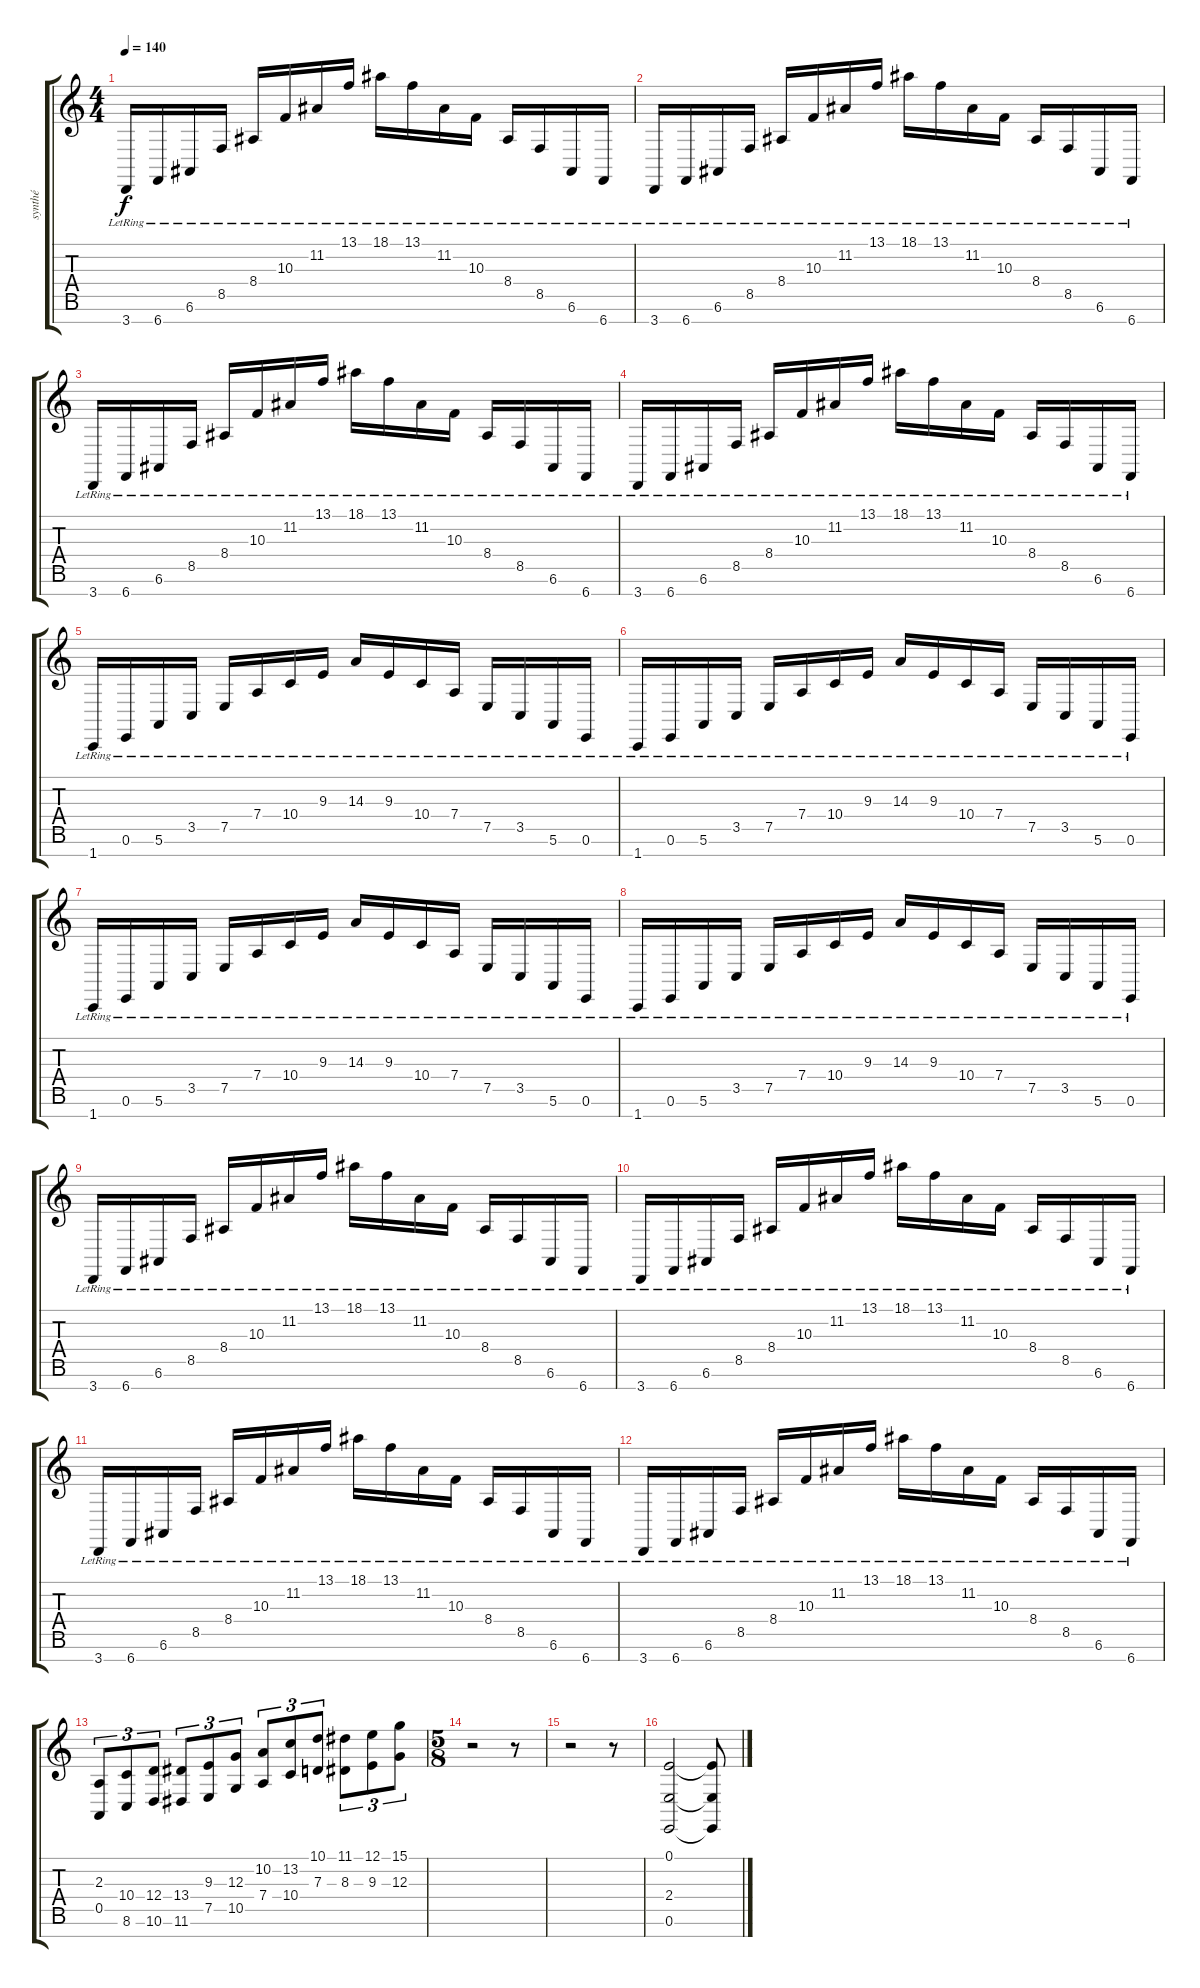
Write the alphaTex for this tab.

\track ("synthé" "synthé") {instrument acousticgrandpiano}
\staff {score tabs}
\tuning (E4 B3 G3 D3 A2 E2 B1) {hide}
\ts (4 4)
\tempo 140
\clef g2
\ks c
3.7{lr}.16{dy f} 6.7{lr}.16 6.6{lr}.16 8.5{lr}.16 8.4{lr}.16 10.3{lr}.16 11.2{lr}.16 13.1{lr}.16 18.1{lr}.16 13.1{lr}.16 11.2{lr}.16 10.3{lr}.16 8.4{lr}.16 8.5{lr}.16 6.6{lr}.16 6.7{lr}.16 |
3.7{lr}.16 6.7{lr}.16 6.6{lr}.16 8.5{lr}.16 8.4{lr}.16 10.3{lr}.16 11.2{lr}.16 13.1{lr}.16 18.1{lr}.16 13.1{lr}.16 11.2{lr}.16 10.3{lr}.16 8.4{lr}.16 8.5{lr}.16 6.6{lr}.16 6.7{lr}.16 |
3.7{lr}.16 6.7{lr}.16 6.6{lr}.16 8.5{lr}.16 8.4{lr}.16 10.3{lr}.16 11.2{lr}.16 13.1{lr}.16 18.1{lr}.16 13.1{lr}.16 11.2{lr}.16 10.3{lr}.16 8.4{lr}.16 8.5{lr}.16 6.6{lr}.16 6.7{lr}.16 |
3.7{lr}.16 6.7{lr}.16 6.6{lr}.16 8.5{lr}.16 8.4{lr}.16 10.3{lr}.16 11.2{lr}.16 13.1{lr}.16 18.1{lr}.16 13.1{lr}.16 11.2{lr}.16 10.3{lr}.16 8.4{lr}.16 8.5{lr}.16 6.6{lr}.16 6.7{lr}.16 |
1.7{lr}.16{volume 16} 0.6{lr}.16 5.6{lr}.16 3.5{lr}.16 7.5{lr}.16 7.4{lr}.16 10.4{lr}.16 9.3{lr}.16 14.3{lr}.16 9.3{lr}.16 10.4{lr}.16 7.4{lr}.16 7.5{lr}.16 3.5{lr}.16 5.6{lr}.16 0.6{lr}.16 |
1.7{lr}.16 0.6{lr}.16 5.6{lr}.16 3.5{lr}.16 7.5{lr}.16 7.4{lr}.16 10.4{lr}.16 9.3{lr}.16 14.3{lr}.16 9.3{lr}.16 10.4{lr}.16 7.4{lr}.16 7.5{lr}.16 3.5{lr}.16 5.6{lr}.16 0.6{lr}.16 |
1.7{lr}.16 0.6{lr}.16 5.6{lr}.16 3.5{lr}.16 7.5{lr}.16 7.4{lr}.16 10.4{lr}.16 9.3{lr}.16 14.3{lr}.16 9.3{lr}.16 10.4{lr}.16 7.4{lr}.16 7.5{lr}.16 3.5{lr}.16 5.6{lr}.16 0.6{lr}.16 |
1.7{lr}.16 0.6{lr}.16 5.6{lr}.16 3.5{lr}.16 7.5{lr}.16 7.4{lr}.16 10.4{lr}.16 9.3{lr}.16 14.3{lr}.16 9.3{lr}.16 10.4{lr}.16 7.4{lr}.16 7.5{lr}.16 3.5{lr}.16 5.6{lr}.16 0.6{lr}.16 |
3.7{lr}.16 6.7{lr}.16 6.6{lr}.16 8.5{lr}.16 8.4{lr}.16 10.3{lr}.16 11.2{lr}.16 13.1{lr}.16 18.1{lr}.16 13.1{lr}.16 11.2{lr}.16 10.3{lr}.16 8.4{lr}.16 8.5{lr}.16 6.6{lr}.16 6.7{lr}.16 |
3.7{lr}.16 6.7{lr}.16 6.6{lr}.16 8.5{lr}.16 8.4{lr}.16 10.3{lr}.16 11.2{lr}.16 13.1{lr}.16 18.1{lr}.16 13.1{lr}.16 11.2{lr}.16 10.3{lr}.16 8.4{lr}.16 8.5{lr}.16 6.6{lr}.16 6.7{lr}.16 |
3.7{lr}.16 6.7{lr}.16 6.6{lr}.16 8.5{lr}.16 8.4{lr}.16 10.3{lr}.16 11.2{lr}.16 13.1{lr}.16 18.1{lr}.16 13.1{lr}.16 11.2{lr}.16 10.3{lr}.16 8.4{lr}.16 8.5{lr}.16 6.6{lr}.16 6.7{lr}.16 |
3.7{lr}.16 6.7{lr}.16 6.6{lr}.16 8.5{lr}.16 8.4{lr}.16 10.3{lr}.16 11.2{lr}.16 13.1{lr}.16 18.1{lr}.16 13.1{lr}.16 11.2{lr}.16 10.3{lr}.16 8.4{lr}.16 8.5{lr}.16 6.6{lr}.16 6.7{lr}.16 |
(2.3 0.5).8{tu (3 2) volume 16} (10.4 8.6).8{tu (3 2)} (12.4 10.6).8{tu (3 2)} (13.4 11.6).8{tu (3 2)} (9.3 7.5).8{tu (3 2)} (12.3 10.5).8{tu (3 2)} (10.2 7.4).8{tu (3 2)} (13.2 10.4).8{tu (3 2)} (10.1 7.3).8{tu (3 2)} (11.1 8.3).8{tu (3 2)} (12.1 9.3).8{tu (3 2)} (15.1 12.3).8{tu (3 2)} |
\ts (5 8)
r.2{volume 16 balance 16 instrument churchorgan} r.8 |
r.2 r.8 |
(0.1 2.4 0.6).2 (0.1{t} 2.4{t} 0.6{t}).8
